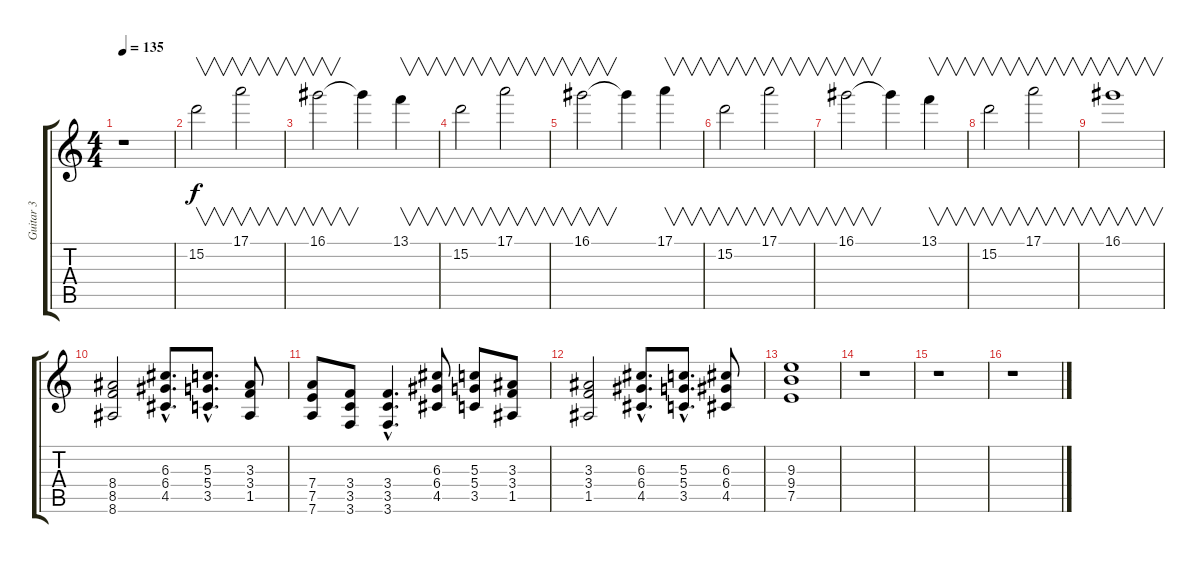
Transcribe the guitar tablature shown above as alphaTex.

\track ("Guitar 3" "Guitar 3") {instrument overdrivenguitar}
\staff {score tabs}
\tuning (E4 B3 G3 D3 A2 D2) {hide}
\ts (4 4)
\tempo 135
\clef g2
\ks c
r.1{dy f} |
15.2.2{v balance 8} 17.1.2{v} |
16.1.2{v} 16.1{t}.4 13.1.4{v} |
15.2.2{v balance 8} 17.1.2{v} |
16.1.2{v} 16.1{t}.4 17.1.4{v} |
15.2.2{v balance 8} 17.1.2{v} |
16.1.2{v} 16.1{t}.4 13.1.4{v} |
15.2.2{v balance 8} 17.1.2{v} |
16.1.1{v} |
(8.4 8.5 8.6).2 (6.3{hac} 6.4{hac} 4.5{hac}).8{d} (5.3{hac} 5.4{hac} 3.5{hac}).8{d} (3.3 3.4 1.5).8 |
(7.4 7.5 7.6).8 (3.4 3.5 3.6).8 (3.4{hac} 3.5{hac} 3.6{hac}).4{d} (6.3 6.4 4.5).8 (5.3 5.4 3.5).8 (3.3 3.4 1.5).8 |
(3.3 3.4 1.5).2 (6.3{hac} 6.4{hac} 4.5{hac}).8{d} (5.3{hac} 5.4{hac} 3.5{hac}).8{d} (6.3 6.4 4.5).8 |
(9.3 9.4 7.5).1 |
r.1 |
r.1 |
r.1
